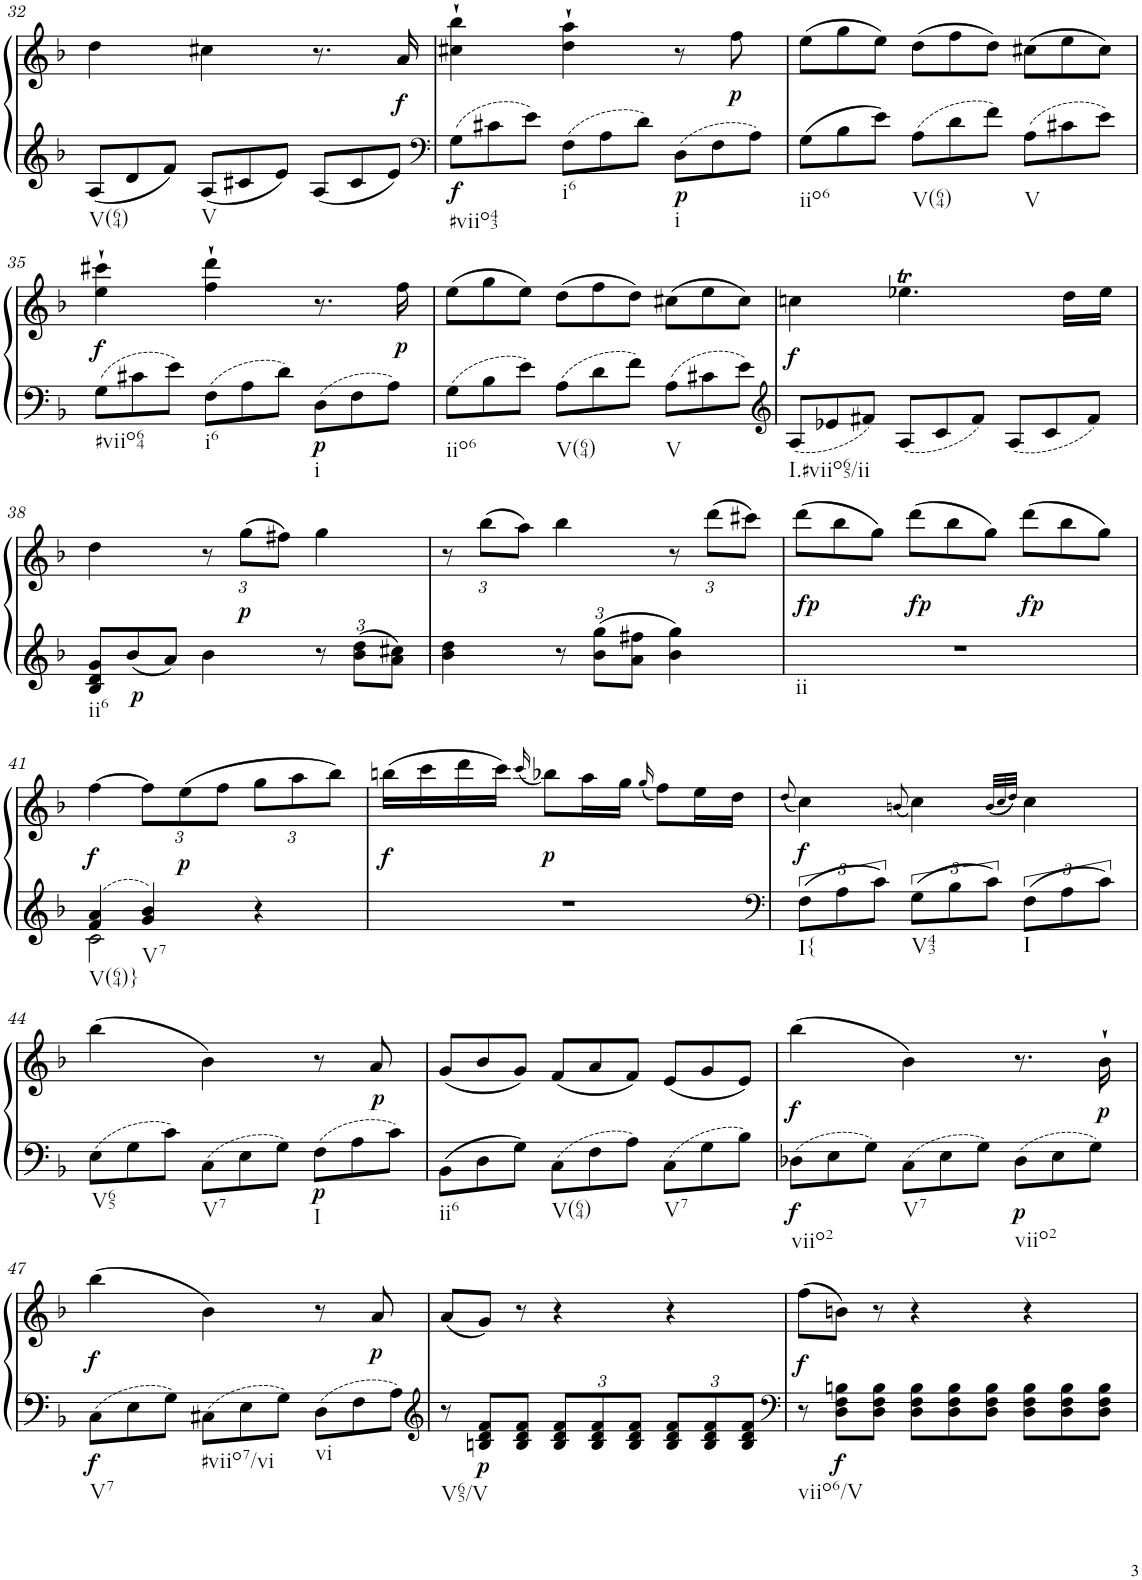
**kern	**kern	**dynam
*part1	*part1	*part1
*staff2	*staff1	*staff1/2
*I"Klavier linke Hand	*	*
!!LO:PB:g=z
*clefG2	*clefG2	*
*k[b-]	*k[b-]	*
*M3/4	*M3/4	*
*Xbrackettup	*	*
=32	=32	=32
!LO:TX:b:t=V(64)	!	!
12A/L	4dd\	.
12d/	.	.
12f/J	.	.
!LO:TX:b:t=V	!	!
12A/L	4cc#X\	.
12c#X/	.	.
12e/J	.	.
12A/L	8.r	.
12c#/	.	.
12e/J	.	.
!	!	!LO:DY:b
.	16a/	f
=33	=33	=33
*clefF4	*	*
!LO:TX:b:t=#viio43	!	!
!	!	!LO:DY:b=2
12G\L	4cc#X\` 4bb-\`	f
12c#X\	.	.
12e\J	.	.
!LO:TX:b:t=i6	!	!
12F\L	4dd\` 4aa\`	.
12A\	.	.
12d\J	.	.
!LO:TX:b:t=i	!	!
!	!	!LO:DY:b=2
12D\L	8r	p
12F\	.	.
!	!	!LO:DY:b
.	8ff\	p
12A\J	.	.
=34	=34	=34
*	*Xbrackettup	*
!LO:TX:b:t=iio6	!	!
12G\L	(12ee\L	.
12B-\	12gg\	.
12e\J	12ee\J)	.
!LO:TX:b:t=V(64)	!	!
12A\L	(12dd\L	.
12d\	12ff\	.
12f\J	12dd\J)	.
!LO:TX:b:t=V	!	!
12A\L	(12cc#X\L	.
12c#X\	12ee\	.
12e\J	12cc#\J)	.
!!LO:LB:g=z
=35	=35	=35
!LO:TX:b:t=#viio64	!	!
!	!	!LO:DY:b
12G\L	4ee\` 4ccc#X\`	f
12c#X\	.	.
12e\J	.	.
!LO:TX:b:t=i6	!	!
12F\L	4ff\` 4ddd\`	.
12A\	.	.
12d\J	.	.
!LO:TX:b:t=i	!	!
!	!	!LO:DY:b=2
12D\L	8.r	p
12F\	.	.
12A\J	.	.
!	!	!LO:DY:b
.	16ff\	p
=36	=36	=36
!LO:TX:b:t=iio6	!	!
12G\L	(12ee\L	.
12B-\	12gg\	.
12e\J	12ee\J)	.
!LO:TX:b:t=V(64)	!	!
12A\L	(12dd\L	.
12d\	12ff\	.
12f\J	12dd\J)	.
!LO:TX:b:t=V	!	!
12A\L	(12cc#X\L	.
12c#X\	12ee\	.
12e\J	12cc#\J)	.
=37	=37	=37
*clefG2	*	*
!LO:TX:b:t=I.#viio65/ii	!	!
!	!	!LO:DY:b
12A/L	4ccn\	f
12e-X/	.	.
12f#X/J	.	.
12A/L	4.ee-XT\	.
12c/	.	.
12f#/J	.	.
12A/L	.	.
12c/	.	.
.	16dd\LL	.
12f#/J	.	.
.	16ee-\JJ	.
!!LO:LB:g=z
=38	=38	=38
!LO:TX:b:t=ii6	!	!
12B-/ 12d/ 12g/L	4dd\	.
!	!	!LO:DY:b=2
12b-/	.	p
12a/J	.	.
4b-\	12r	.
!	!	!LO:DY:b
.	(12gg\L	p
.	12ff#X\J)	.
12r	4gg\	.
12b-\ 12dd\L	.	.
12a\ 12cc#X\J	.	.
=39	=39	=39
4b-\ 4dd\	12r	.
.	(12bb-\L	.
.	12aa\J)	.
12r	4bb-\	.
12b-\ 12gg\L	.	.
12a\ 12ff#X\J	.	.
4b-\ 4gg\	12r	.
.	(12ddd\L	.
.	12ccc#X\J)	.
=40	=40	=40
!LO:TX:b:t=ii	!	!
!	!	!LO:DY:b
2.r	(12ddd\L	fp
.	12bb-\	.
.	12gg\J)	.
!	!	!LO:DY:b
.	(12ddd\L	fp
.	12bb-\	.
.	12gg\J)	.
!	!	!LO:DY:b
.	(12ddd\L	fp
.	12bb-\	.
.	12gg\J)	.
!!LO:LB:g=z
=41	=41	=41
*^	*	*
!LO:TX:b:t=V(64)}	!	!	!
!	!	!	!LO:DY:b
4f/ 4a/	2c\	[4ff\	f
!LO:TX:b:t=V7	!	!	!
4g/ 4b-/	.	12ff\L]	.
!	!	!	!LO:DY:b
.	.	(12ee\	p
.	.	12ff\J	.
4r	4ryy	12gg\L	.
.	.	12aa\	.
.	.	12bb-\J)	.
*v	*v	*	*
=42	=42	=42
!	!	!LO:DY:b
2.r	(16bbn\LL	f
.	16ccc\	.
.	16ddd\	.
.	16ccc\JJ)	.
.	(16qccc/	.
!	!	!LO:DY:b
.	8bb-X\L)	p
.	16aa\L	.
.	16gg\JJ	.
.	(16qgg/	.
.	8ff\L)	.
.	16ee\L	.
.	16dd\JJ	.
=43	=43	=43
*clefF4	*	*
.	(8qdd/	.
*brackettup	*	*
!LO:TX:b:t=I{	!	!
!	!	!LO:DY:b
12F\L	4cc\)	f
12A\	.	.
12c\J	.	.
.	(8qbn/	.
!LO:TX:b:t=V43	!	!
12G\L	4cc\)	.
12B-\	.	.
12c\J	.	.
.	(32qb/LLL	.
.	32qcc/	.
.	32qdd/JJJ)	.
!LO:TX:b:t=I	!	!
12F\L	4cc\	.
12A\	.	.
12c\J	.	.
!!LO:LB:g=z
=44	=44	=44
*Xbrackettup	*	*
*	*^	*
!LO:TX:b:t=V65	!	!	!
12E\L	(4bb-\	3%2ryy	.
12G\	.	.	.
12c\J	.	.	.
!LO:TX:b:t=V7	!	!	!
12C\L	4b-\)	.	.
12E\	.	.	.
12G\J	.	.	.
!LO:TX:b:t=I	!	!	!
!	!	!	!LO:DY:b=2
12F\L	8r	.	p
12A\	.	.	.
.	8a/	.	.
!	!	!	!LO:DY:b
12c\J	.	12ryy	p
=45	=45	=45	=45
!LO:TX:b:t=ii6	!	!	!
*	*v	*v	*
12BB-\L	(12g/L	.
12D\	12b-/	.
12G\J	12g/J)	.
!LO:TX:b:t=V(64)	!	!
12C\L	(12f/L	.
12F\	12a/	.
12A\J	12f/J)	.
!LO:TX:b:t=V7	!	!
12C\L	(12e/L	.
12G\	12g/	.
12B-\J	12e/J)	.
=46	=46	=46
!LO:TX:b:t=viio2	!	!
!	!	!LO:DY:b=2
!	!	!LO:DY:n=1:b
12D-X\L	(4bb-\	f f
12E\	.	.
12G\J	.	.
!LO:TX:b:t=V7	!	!
12C\L	4b-\)	.
12E\	.	.
12G\J	.	.
!LO:TX:b:t=viio2	!	!
!	!	!LO:DY:n=2:b=2
12D-\L	8.r	p
12E\	.	.
12G\J	.	.
!	!	!LO:DY:n=3:b
.	16b-`\	p
!!LO:LB:g=z
=47	=47	=47
!LO:TX:b:t=V7	!	!
!	!	!LO:DY:b=2
!	!	!LO:DY:n=1:b
12C\L	(4bb-\	f f
12E\	.	.
12G\J	.	.
!LO:TX:b:t=#viio7/vi	!	!
12C#X\L	4b-\)	.
12E\	.	.
12G\J	.	.
!LO:TX:b:t=vi	!	!
12D\L	8r	.
12F\	.	.
!	!	!LO:DY:n=2:b
.	8a/	p
12A\J	.	.
=48	=48	=48
*clefG2	*	*
*brackettup	*brackettup	*
!LO:TX:b:t=V65/V	!	!
12r	(12a/L	.
!	!	!LO:DY:b=2
12Bn/ 12d/ 12f/L	12g/J)	p
12B/ 12d/ 12f/J	12r	.
*Xbrackettup	*	*
12B/ 12d/ 12f/L	4r	.
12B/ 12d/ 12f/	.	.
12B/ 12d/ 12f/J	.	.
12B/ 12d/ 12f/L	4r	.
12B/ 12d/ 12f/	.	.
12B/ 12d/ 12f/J	.	.
=49	=49	=49
*clefF4	*	*
*brackettup	*	*
!LO:TX:b:t=viio6/V	!	!
!	!	!LO:DY:b
12r	(12ff\L	f
!	!	!LO:DY:b=2
12D\ 12F\ 12Bn\L	12bn\J)	f
12D\ 12F\ 12B\J	12r	.
*Xbrackettup	*	*
12D\ 12F\ 12B\L	4r	.
12D\ 12F\ 12B\	.	.
12D\ 12F\ 12B\J	.	.
12D\ 12F\ 12B\L	4r	.
12D\ 12F\ 12B\	.	.
12D\ 12F\ 12B\J	.	.
=	=	=
*-	*-	*-
